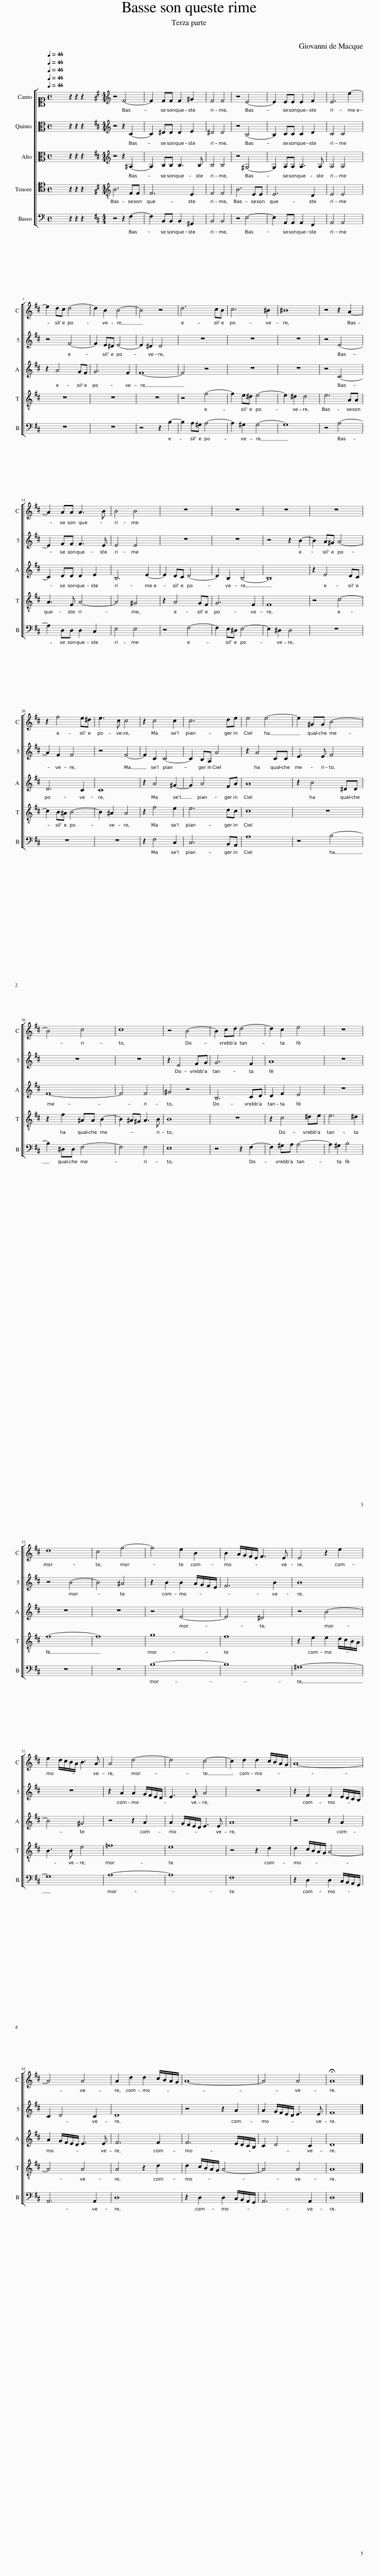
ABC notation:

X:1
%%score [ 1 [ 2 3 ] 4 5 ]
L:1/8
Q:1/4=46
M:4/4
I:linebreak $
K:C
V:1 alto1
V:2 alto
V:3 alto
V:4 tenor
V:5 bass
V:1
 x8 | z2 z2 z2 x2 |[K:D][M:4/4][K:treble] z4 F4- | F2 FF F2 ^G2 | F4 F4 | %5
 z4 E4- | E2 EE E2 F2 | E6 e2- |$ e2 dc d4- | d2 B2 B4- | %10
 B4 z4 | d6 cB | c6 ^B2 | ^B8 | z4 z2 A2- |$ %15
 A2 AA A3 B | B4 B4 | z8 | z8 | z8 | %20
 z8 |$ z2 f4 e^d | e3 c c4 | z2 c4 c2 | c6 de | %25
 e4 e4- | e2 ^GG B4- |$ B4 c4 | c8 | z4 B4- | %30
 B2 cd d4- | d2 c2 e4 | z8 |$ d8 | c4 f4- | %35
 f4 e2 B2 | B2 A/G/F/E/ F3 E | E4 z2 e2 |$ e2 d/c/B/A/ B3 A | A4 d4- | %40
 d4 c4- | c2 d2 d2 c/B/A/G/ | A8- |$ A4 A4 | A2 d2 d2 c/B/A/G/ | %45
 A8- | A4 A4 | !fermata!A8 |] %48
V:2
 x8 | z2 z2 z2 x2 |[K:D][M:4/4][K:treble] z4 z2 C2- | C2 ^DD D2 E2 | ^D4 D4 | %5
 z4 B,4- | B,2 CC C2 D2 | C4 C4 |$ z4 F4- | F2 E^D E4- | %10
 E2 ^D2 D4 | z8 | z8 | z8 | z4 E4- |$ %15
 E2 FF F3 E | E4 E4 | z8 | z8 | z4 z2 B2- | %20
 B2 A^G A4- |$ A2 F2 F4 | z4 F4- | F2 C2 C4- | C2 B,A, A4 | %25
 z2 A4 CC | E3 E F4 |$ z8 | z8 | z2 E4 FG | %30
 G6 F2 | A8 | z8 |$ z4 B4- | B4 ^A4 | %35
 z2 B2 B2 A/G/F/E/ | F6 B2 | B8 |$ z8 | z2 A2 A2 G/F/E/D/ | %40
 E3 E A4 | z8 | z2 F2 F2 E/D/C/B,/ |$ C2 D4 C2 | D8 | %45
 z4 z2 A2 | A2 G/F/E/D/ E3 E | F8 |] %48
V:3
 x8 | z2 z2 z2 x2 |[K:D][M:4/4][K:treble] z4 z2 ^A,2- | A,2 B,B, B,3 B, | B,4 B,4 | %5
 z4 ^G,4- | G,2 A,A, A,3 A, | A,4 A,4 |$ z2 A4 GF | G6 F2 | %10
 F8- | F4 z4 | z8 | z8 | z4 C4- |$ %15
 C2 DD D2 E2 | B,6 E2- | E2 DC D4- | D2 B,2 B,4- | B,8 | %20
 z2 E4 DC |$ D6 C2 | C8 | z2 A4 ^G2- | G2 A4 FA | %25
 A8 | z2 B4 ^DD |$ F8- | F4 F4 | ^G4 z4 | %30
 B,6 CD | D2 F2 E4 | z8 |$ z8 | z8 | %35
 z4 E4- | E4 ^D4 | z4 B4- |$ B4 ^G4 | z4 z2 A2 | %40
 A2 G/F/E/D/ E3 E | A8 | z4 z2 A2 |$ A2 G/F/E/D/ E3 E | F6 F2 | %45
 F6 E/D/C/B,/ | C2 D4 C2 | D8 |] %48
V:4
 x8 | z2 z2 z2 x2 |[K:D][M:4/4][K:treble-8] B6 FF | F6 E2 | F4 F4 | %5
 B6 EE | E6 D2 | E4 E4 |$ z8 | z8 | %10
 z8 | z4 f4- | f2 e^d e4- | e2 ^d2 d4 | e6 AA |$ %15
 A3 F A4- | A4 ^G4 | z2 A4 GF | G6 F2 | F8 | %20
 z4 c4- |$ c2 B^A B4- | B2 ^A2 A4 | z2 f4 e2 | e6 dc | %25
 c8 | z8 |$ z2 f2 ^AA B2- | B2 ^A^G A3 B | B8 | %30
 z8 | z2 c4 ^de | e6 ^d2 |$ f8- | f8 | %35
 g8 | f8 | z2 e2 e2 d/c/B/A/ |$ B3 B e4 | =f8 | %40
 e8 | z4 z2 d2 | d2 c/B/A/G/ A4- |$ A4 A4 | A4 z2 d2 | %45
 d2 c/B/A/G/ A4- | A4 A4 | A8 |] %48
V:5
 x8 | z2 z2 z2 x2 |[K:D][M:4/4] z4 z2 F,2- | F,2 B,,B,, B,,2 ^G,,2 | B,,4 B,,4 | %5
 z4 E,4- | E,2 A,,A,, A,,2 F,,2 | A,,4 A,,4 |$ z8 | z8 | %10
 z4 z2 B,2- | B,2 A,^G, A,4- | A,2 ^G,2 G,4- | G,8 | z4 A,4- |$ %15
 A,2 D,D, D,2 C,2 | E,4 E,4 | z4 F,4- | F,2 E,^D, E,4- | E,2 ^D,2 D,4 | %20
 z8 |$ z8 | z8 | z2 F,4 C,2 | C,6 B,,A,, | %25
 A,8 | z4 B,4- |$ B,2 ^D,D, F,4- | F,4 F,4 | E,8 | %30
 z4 z2 F,2- | F,2 ^G,A, A,4- | A,2 ^G,2 B,4 |$ z8 | z8 | %35
 B,8- | B,8 | ^G,8- |$ G,8 | A,8- | %40
 A,8 | F,8 | z2 D,2 D,2 C,/B,,/A,,/G,,/ |$ A,,6 A,,2 | D,8 | %45
 z2 D,2 D,2 C,/B,,/A,,/G,,/ | A,,6 A,,2 | D,8 |] %48
